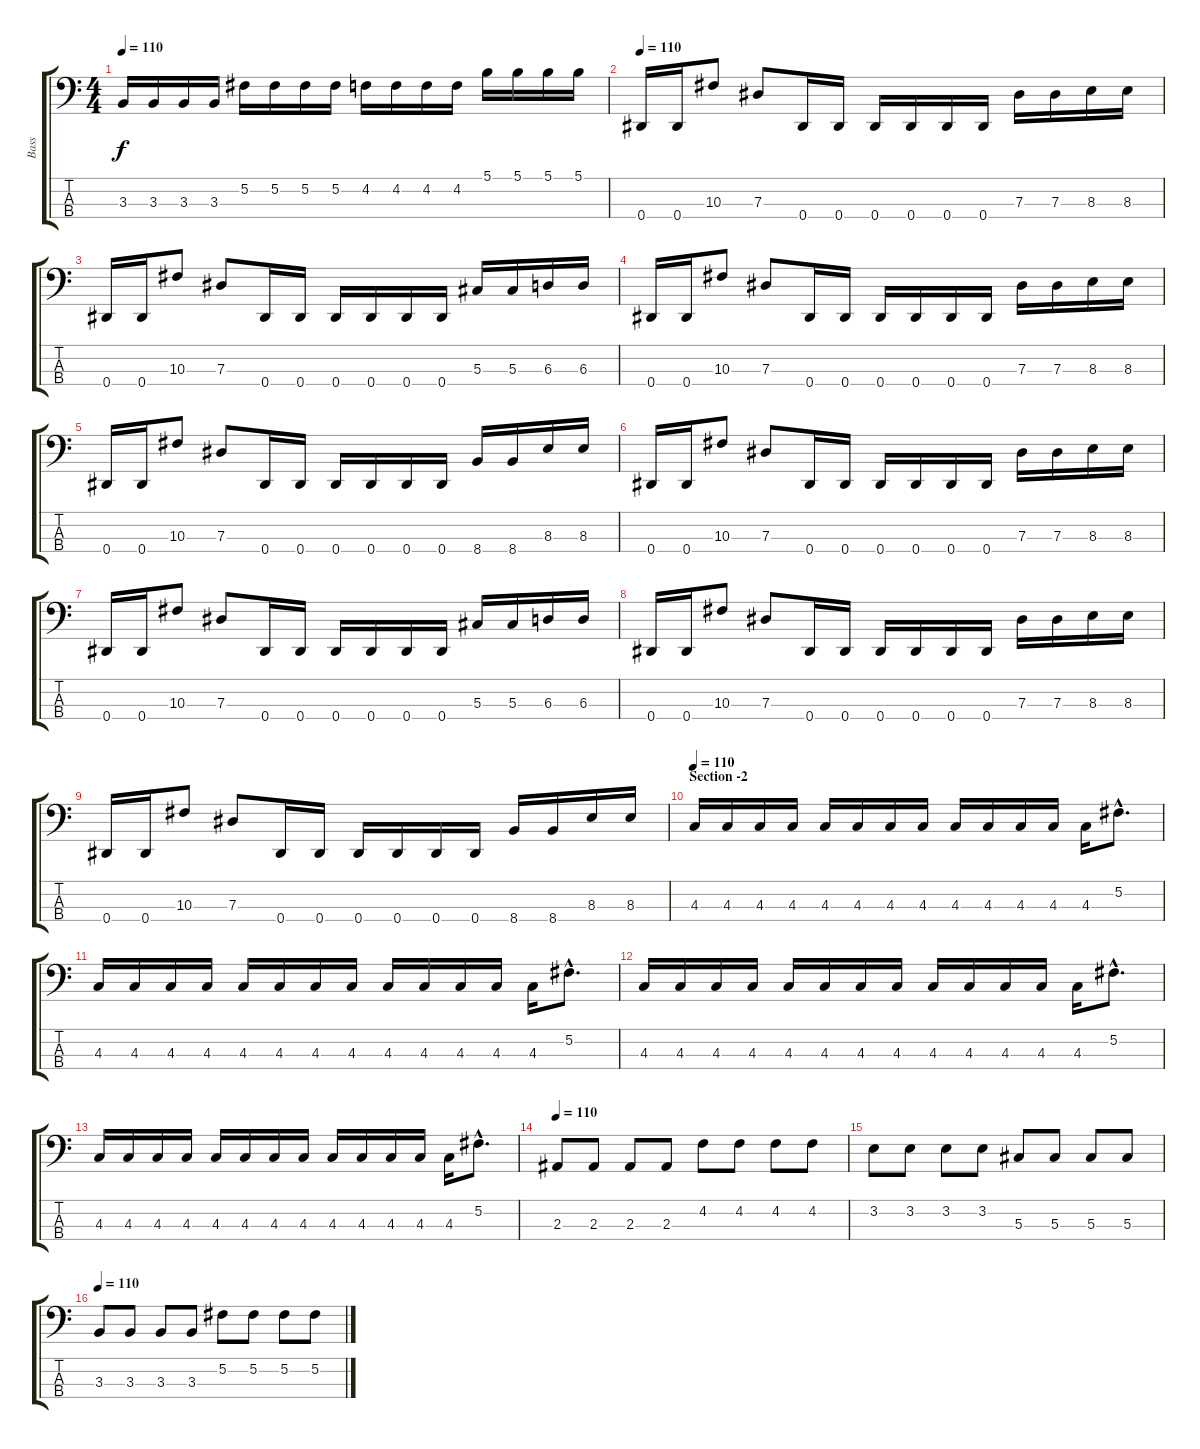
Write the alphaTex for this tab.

\track ("Bass" "Bass") {instrument electricbasspick}
\staff {score tabs}
\tuning (Gb2 Db2 Ab1 Eb1) {hide}
\ts (4 4)
\tempo 110
\clef f4
\ks c
3.3.16{dy f} 3.3.16 3.3.16 3.3.16 5.2.16 5.2.16 5.2.16 5.2.16 4.2.16 4.2.16 4.2.16 4.2.16 5.1.16 5.1.16 5.1.16 5.1.16 |
\tempo 110
0.4.16 0.4.16 10.3.8 7.3.8 0.4.16 0.4.16 0.4.16 0.4.16 0.4.16 0.4.16 7.3.16 7.3.16 8.3.16 8.3.16 |
0.4.16 0.4.16 10.3.8 7.3.8 0.4.16 0.4.16 0.4.16 0.4.16 0.4.16 0.4.16 5.3.16 5.3.16 6.3.16 6.3.16 |
0.4.16 0.4.16 10.3.8 7.3.8 0.4.16 0.4.16 0.4.16 0.4.16 0.4.16 0.4.16 7.3.16 7.3.16 8.3.16 8.3.16 |
0.4.16 0.4.16 10.3.8 7.3.8 0.4.16 0.4.16 0.4.16 0.4.16 0.4.16 0.4.16 8.4.16 8.4.16 8.3.16 8.3.16 |
0.4.16 0.4.16 10.3.8 7.3.8 0.4.16 0.4.16 0.4.16 0.4.16 0.4.16 0.4.16 7.3.16 7.3.16 8.3.16 8.3.16 |
0.4.16 0.4.16 10.3.8 7.3.8 0.4.16 0.4.16 0.4.16 0.4.16 0.4.16 0.4.16 5.3.16 5.3.16 6.3.16 6.3.16 |
0.4.16 0.4.16 10.3.8 7.3.8 0.4.16 0.4.16 0.4.16 0.4.16 0.4.16 0.4.16 7.3.16 7.3.16 8.3.16 8.3.16 |
0.4.16 0.4.16 10.3.8 7.3.8 0.4.16 0.4.16 0.4.16 0.4.16 0.4.16 0.4.16 8.4.16 8.4.16 8.3.16 8.3.16 |
\section ("" "Section -2")
\tempo 110
4.3.16 4.3.16 4.3.16 4.3.16 4.3.16 4.3.16 4.3.16 4.3.16 4.3.16 4.3.16 4.3.16 4.3.16 4.3.16 5.2{hac}.8{d} |
4.3.16 4.3.16 4.3.16 4.3.16 4.3.16 4.3.16 4.3.16 4.3.16 4.3.16 4.3.16 4.3.16 4.3.16 4.3.16 5.2{hac}.8{d} |
4.3.16 4.3.16 4.3.16 4.3.16 4.3.16 4.3.16 4.3.16 4.3.16 4.3.16 4.3.16 4.3.16 4.3.16 4.3.16 5.2{hac}.8{d} |
4.3.16 4.3.16 4.3.16 4.3.16 4.3.16 4.3.16 4.3.16 4.3.16 4.3.16 4.3.16 4.3.16 4.3.16 4.3.16 5.2{hac}.8{d} |
\tempo 110
2.3.8 2.3.8 2.3.8 2.3.8 4.2.8 4.2.8 4.2.8 4.2.8 |
3.2.8 3.2.8 3.2.8 3.2.8 5.3.8 5.3.8 5.3.8 5.3.8 |
\tempo 110
3.3.8 3.3.8 3.3.8 3.3.8 5.2.8 5.2.8 5.2.8 5.2.8
